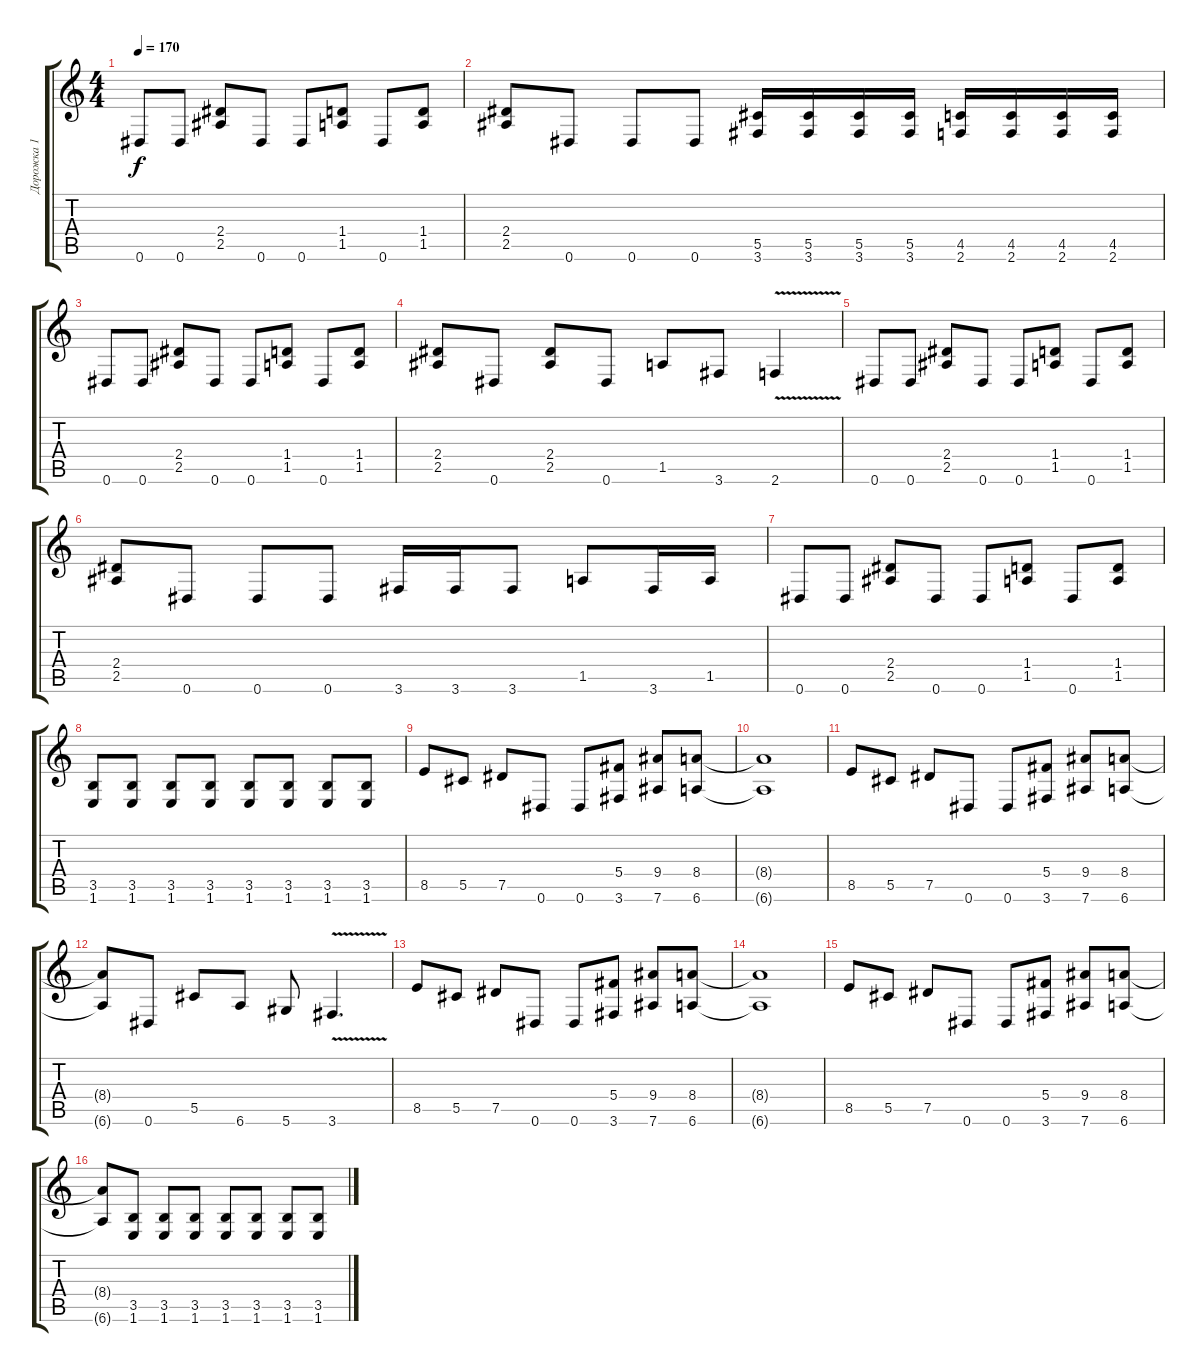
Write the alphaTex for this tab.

\track ("Дорожка 1" "Дорожка 1") {instrument distortionguitar}
\staff {score tabs}
\tuning (Eb4 Bb3 Gb3 Db3 Ab2 Eb2) {hide}
\ts (4 4)
\tempo 170
\clef g2
\ks c
0.6.8{dy f} 0.6.8 (2.4 2.5).8 0.6.8 0.6.8 (1.4 1.5).8 0.6.8 (1.4 1.5).8 |
(2.4 2.5).8 0.6.8 0.6.8 0.6.8 (5.5 3.6).16 (5.5 3.6).16 (5.5 3.6).16 (5.5 3.6).16 (4.5 2.6).16 (4.5 2.6).16 (4.5 2.6).16 (4.5 2.6).16 |
0.6.8 0.6.8 (2.4 2.5).8 0.6.8 0.6.8 (1.4 1.5).8 0.6.8 (1.4 1.5).8 |
(2.4 2.5).8 0.6.8 (2.4 2.5).8 0.6.8 1.5.8 3.6.8 2.6{v}.4 |
0.6.8 0.6.8 (2.4 2.5).8 0.6.8 0.6.8 (1.4 1.5).8 0.6.8 (1.4 1.5).8 |
(2.4 2.5).8 0.6.8 0.6.8 0.6.8 3.6.16 3.6.16 3.6.8 1.5.8 3.6.16 1.5.16 |
0.6.8 0.6.8 (2.4 2.5).8 0.6.8 0.6.8 (1.4 1.5).8 0.6.8 (1.4 1.5).8 |
(3.5 1.6).8 (3.5 1.6).8 (3.5 1.6).8 (3.5 1.6).8 (3.5 1.6).8 (3.5 1.6).8 (3.5 1.6).8 (3.5 1.6).8 |
8.5.8 5.5.8 7.5.8 0.6.8 0.6.8 (5.4 3.6).8 (9.4 7.6).8 (8.4 6.6).8 |
(8.4{t} 6.6{t}).1 |
8.5.8 5.5.8 7.5.8 0.6.8 0.6.8 (5.4 3.6).8 (9.4 7.6).8 (8.4 6.6).8 |
(8.4{t} 6.6{t}).8 0.6.8 5.5.8 6.6.8 5.6.8 3.6{v}.4{d} |
8.5.8 5.5.8 7.5.8 0.6.8 0.6.8 (5.4 3.6).8 (9.4 7.6).8 (8.4 6.6).8 |
(8.4{t} 6.6{t}).1 |
8.5.8 5.5.8 7.5.8 0.6.8 0.6.8 (5.4 3.6).8 (9.4 7.6).8 (8.4 6.6).8 |
(8.4{t} 6.6{t}).8 (3.5 1.6).8 (3.5 1.6).8 (3.5 1.6).8 (3.5 1.6).8 (3.5 1.6).8 (3.5 1.6).8 (3.5 1.6).8
